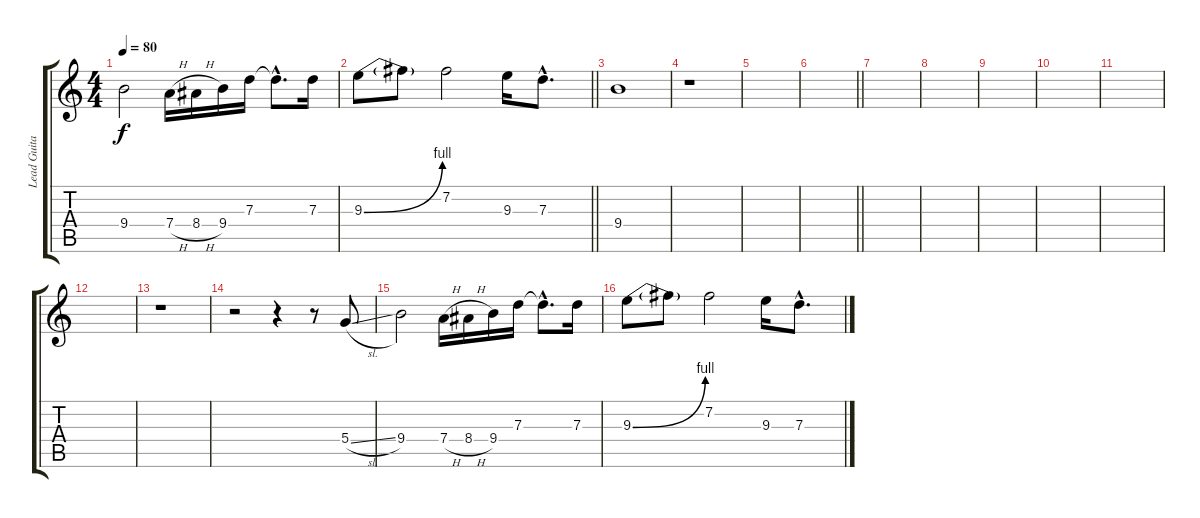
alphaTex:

\track ("Lead Guitar 2" "Lead Guita") {instrument distortionguitar}
\staff {score tabs}
\tuning (E4 B3 G3 D3 A2 E2) {hide}
\ts (4 4)
\tempo 80
\clef g2
\ks c
9.4.2{dy f} 7.4{h}.16 8.4{h}.16 9.4.16 7.3.16 7.3{hac t}.8{d} 7.3.16 |
\barLineRight lightlight
9.3{be (bend 0 0 60 4)}.8 9.3{t}.8 7.2.2 9.3.16 7.3{hac}.8{d} |
9.4.1 |
r.1 |
|
\barLineRight lightlight
|
|
|
|
|
|
|
r.1 |
r.2 r.4 r.8 5.4{sl}.8 |
9.4.2 7.4{h}.16 8.4{h}.16 9.4.16 7.3.16 7.3{hac t}.8{d} 7.3.16 |
9.3{be (bend 0 0 60 4)}.8 9.3{t}.8 7.2.2 9.3.16 7.3{hac}.8{d}
